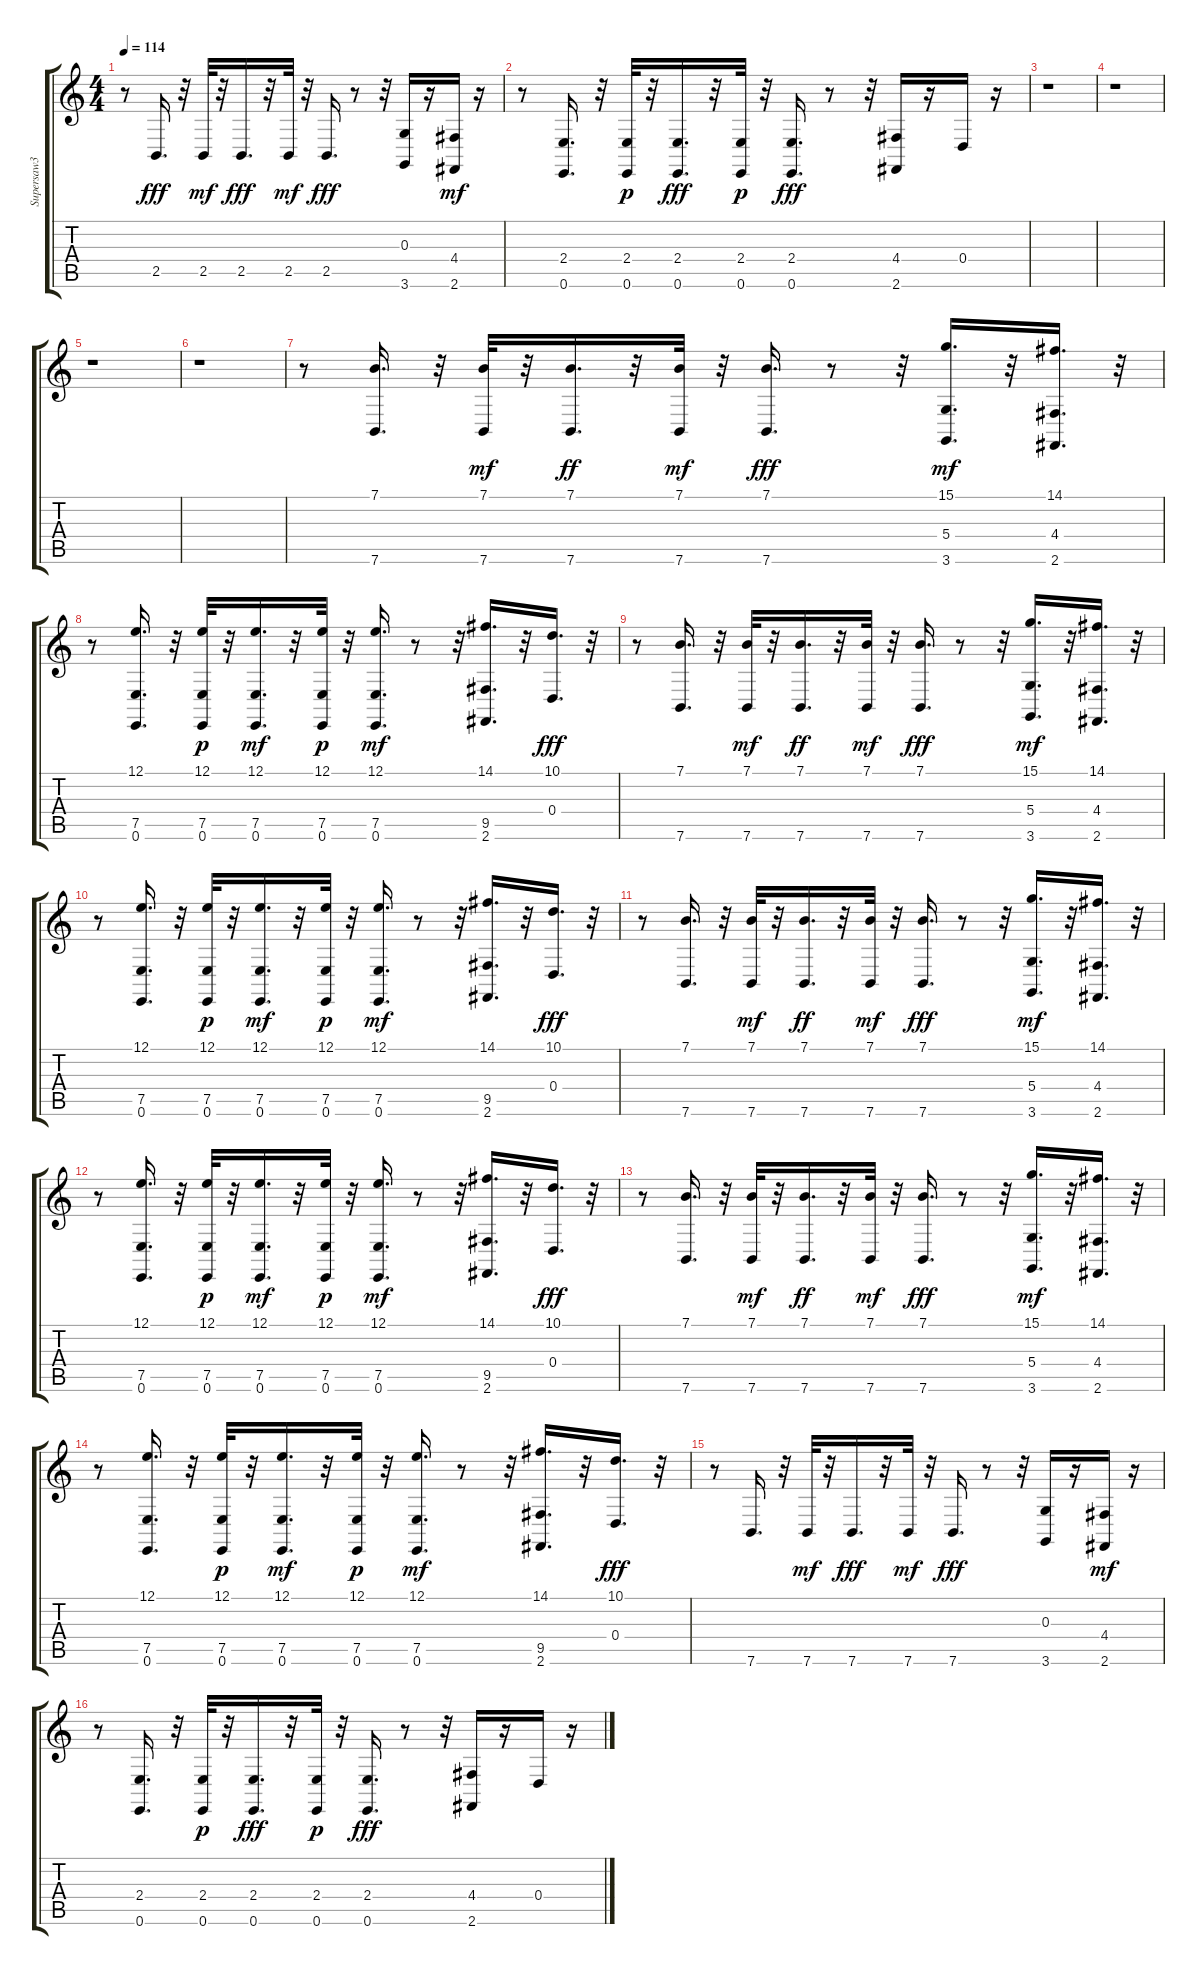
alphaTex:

\track ("Supersaw3" "Supersaw3") {instrument lead2sawtooth}
\staff {score tabs}
\tuning (E4 B3 G3 D3 A2 E2) {hide}
\ts (4 4)
\tempo 114
\clef g2
\ks c
r.8{dy fff} 2.5.16{d} r.32 2.5.32{dy mf} r.32 2.5.16{d dy fff} r.32 2.5.32{dy mf} r.32 2.5.16{d dy fff} r.8 r.32 (0.3 3.6).16 r.16 (4.4 2.6).16{dy mf} r.16 |
r.8 (2.4 0.6).16{d} r.32 (2.4 0.6).32{dy p} r.32 (2.4 0.6).16{d dy fff} r.32 (2.4 0.6).32{dy p} r.32 (2.4 0.6).16{d dy fff} r.8 r.32 (4.4 2.6).16 r.16 0.4.16 r.16 |
r.1 |
r.1 |
r.1 |
r.1 |
r.8 (7.1 7.6).16{d} r.32 (7.1 7.6).32{dy mf} r.32 (7.1 7.6).16{d dy ff} r.32 (7.1 7.6).32{dy mf} r.32 (7.1 7.6).16{d dy fff} r.8 r.32 (15.1 5.4 3.6).16{d dy mf} r.32 (14.1 4.4 2.6).16{d} r.32 |
r.8 (12.1 7.5 0.6).16{d} r.32 (12.1 7.5 0.6).32{dy p} r.32 (12.1 7.5 0.6).16{d dy mf} r.32 (12.1 7.5 0.6).32{dy p} r.32 (12.1 7.5 0.6).16{d dy mf} r.8 r.32 (14.1 9.5 2.6).16{d} r.32 (10.1 0.4).16{d dy fff} r.32 |
r.8 (7.1 7.6).16{d} r.32 (7.1 7.6).32{dy mf} r.32 (7.1 7.6).16{d dy ff} r.32 (7.1 7.6).32{dy mf} r.32 (7.1 7.6).16{d dy fff} r.8 r.32 (15.1 5.4 3.6).16{d dy mf} r.32 (14.1 4.4 2.6).16{d} r.32 |
r.8 (12.1 7.5 0.6).16{d} r.32 (12.1 7.5 0.6).32{dy p} r.32 (12.1 7.5 0.6).16{d dy mf} r.32 (12.1 7.5 0.6).32{dy p} r.32 (12.1 7.5 0.6).16{d dy mf} r.8 r.32 (14.1 9.5 2.6).16{d} r.32 (10.1 0.4).16{d dy fff} r.32 |
r.8 (7.1 7.6).16{d} r.32 (7.1 7.6).32{dy mf} r.32 (7.1 7.6).16{d dy ff} r.32 (7.1 7.6).32{dy mf} r.32 (7.1 7.6).16{d dy fff} r.8 r.32 (15.1 5.4 3.6).16{d dy mf} r.32 (14.1 4.4 2.6).16{d} r.32 |
r.8 (12.1 7.5 0.6).16{d} r.32 (12.1 7.5 0.6).32{dy p} r.32 (12.1 7.5 0.6).16{d dy mf} r.32 (12.1 7.5 0.6).32{dy p} r.32 (12.1 7.5 0.6).16{d dy mf} r.8 r.32 (14.1 9.5 2.6).16{d} r.32 (10.1 0.4).16{d dy fff} r.32 |
r.8 (7.1 7.6).16{d} r.32 (7.1 7.6).32{dy mf} r.32 (7.1 7.6).16{d dy ff} r.32 (7.1 7.6).32{dy mf} r.32 (7.1 7.6).16{d dy fff} r.8 r.32 (15.1 5.4 3.6).16{d dy mf} r.32 (14.1 4.4 2.6).16{d} r.32 |
r.8 (12.1 7.5 0.6).16{d} r.32 (12.1 7.5 0.6).32{dy p} r.32 (12.1 7.5 0.6).16{d dy mf} r.32 (12.1 7.5 0.6).32{dy p} r.32 (12.1 7.5 0.6).16{d dy mf} r.8 r.32 (14.1 9.5 2.6).16{d} r.32 (10.1 0.4).16{d dy fff} r.32 |
r.8 7.6.16{d} r.32 7.6.32{dy mf} r.32 7.6.16{d dy fff} r.32 7.6.32{dy mf} r.32 7.6.16{d dy fff} r.8 r.32 (0.3 3.6).16 r.16 (4.4 2.6).16{dy mf} r.16 |
r.8 (2.4 0.6).16{d} r.32 (2.4 0.6).32{dy p} r.32 (2.4 0.6).16{d dy fff} r.32 (2.4 0.6).32{dy p} r.32 (2.4 0.6).16{d dy fff} r.8 r.32 (4.4 2.6).16 r.16 0.4.16 r.16
